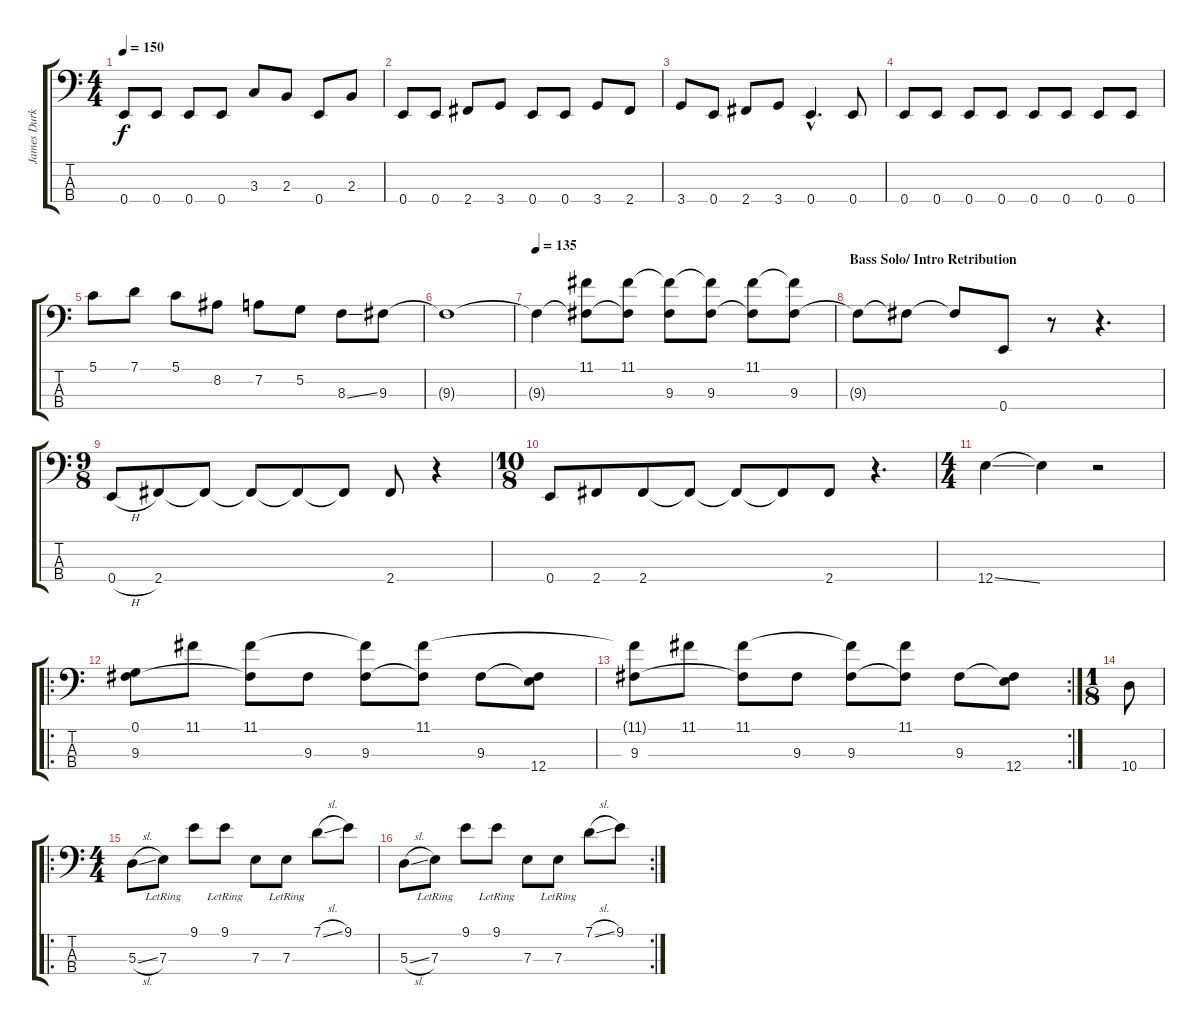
\track ("James Durkin (Bass)" "James Durk") {instrument electricbassfinger}
\staff {score tabs}
\tuning (G2 D2 A1 E1) {hide}
\ts (4 4)
\tempo 150
\clef f4
\ks c
0.4.8{dy f} 0.4.8 0.4.8 0.4.8 3.3.8 2.3.8 0.4.8 2.3.8 |
0.4.8 0.4.8 2.4.8 3.4.8 0.4.8 0.4.8 3.4.8 2.4.8 |
3.4.8 0.4.8 2.4.8 3.4.8 0.4{hac}.4{d} 0.4.8 |
0.4.8 0.4.8 0.4.8 0.4.8 0.4.8 0.4.8 0.4.8 0.4.8 |
5.1.8 7.1.8 5.1.8 8.2.8 7.2.8 5.2.8 8.3{ss}.8 9.3.8 |
9.3{t}.1 |
\tempo 135
9.3{t}.4 (11.1 9.3{t}).8 (11.1 9.3{t}).8 (11.1{t} 9.3).8 (11.1{t} 9.3).8 (11.1 9.3{t}).8 (11.1{t} 9.3).8 |
\section ("" "Bass Solo/ Intro Retribution")
9.3{t}.8 9.3{t}.8 9.3{t}.8 0.4.8 r.8 r.4{d} |
\ts (9 8)
0.4{h}.8 2.4.8 2.4{t}.8 2.4{t}.8 2.4{t}.8 2.4{t}.8 2.4.8 r.4 |
\ts (10 8)
0.4.8 2.4.8 2.4.8 2.4{t}.8 2.4{t}.8 2.4{t}.8 2.4.8 r.4{d} |
\ts (4 4)
12.4{ss}.4 12.4{t}.4 r.2 |
\ro
(0.1 9.3).8 11.1.8 (11.1 9.3{t}).8 9.3.8 (11.1{t} 9.3).8 (11.1 9.3{t}).8 9.3.8 (9.3{t} 12.4).8 |
\rc 2
(11.1{t} 9.3).8 11.1.8 (11.1 9.3{t}).8 9.3.8 (11.1{t} 9.3).8 (11.1 9.3{t}).8 9.3.8 (9.3{t} 12.4).8 |
\ts (1 8)
10.4.8 |
\ro
\ts (4 4)
5.3{sl}.8 7.3{lr}.8 9.1.8 9.1{lr}.8 7.3.8 7.3{lr}.8 7.1{sl}.8 9.1.8 |
\rc 2
5.3{sl}.8 7.3{lr}.8 9.1.8 9.1{lr}.8 7.3.8 7.3{lr}.8 7.1{sl}.8 9.1.8
